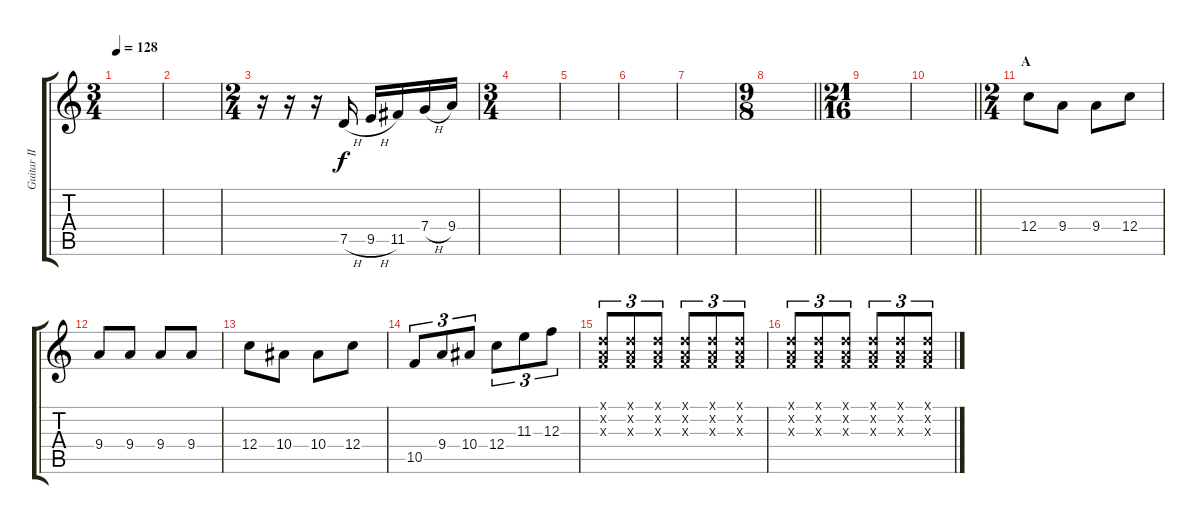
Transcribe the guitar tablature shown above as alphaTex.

\track ("Guitar II" "Guitar II") {instrument distortionguitar}
\staff {score tabs}
\tuning (D4 A3 F3 C3 G2 C2) {hide}
\ts (3 4)
\tempo 128
\clef g2
\ks c
|
|
\ts (2 4)
r.16 r.16 r.16 7.5{h}.16 9.5{h}.16 11.5.16 7.4{h}.16 9.4.16 |
\ts (3 4)
|
|
|
|
\ts (9 8)
\barLineRight lightlight
|
\ts (21 16)
|
\barLineRight lightlight
|
\ts (2 4)
\section ("" "A")
12.4.8{dy f} 9.4.8 9.4.8 12.4.8 |
9.4.8 9.4.8 9.4.8 9.4.8 |
12.4.8 10.4.8 10.4.8 12.4.8 |
10.5.8{tu (3 2)} 9.4.8{tu (3 2)} 10.4.8{tu (3 2)} 12.4.8{tu (3 2)} 11.3.8{tu (3 2)} 12.3.8{tu (3 2)} |
(0.1{x} 0.2{x} 0.3{x}).8{tu (3 2)} (0.1{x} 0.2{x} 0.3{x}).8{tu (3 2)} (0.1{x} 0.2{x} 0.3{x}).8{tu (3 2)} (0.1{x} 0.2{x} 0.3{x}).8{tu (3 2)} (0.1{x} 0.2{x} 0.3{x}).8{tu (3 2)} (0.1{x} 0.2{x} 0.3{x}).8{tu (3 2)} |
(0.1{x} 0.2{x} 0.3{x}).8{tu (3 2)} (0.1{x} 0.2{x} 0.3{x}).8{tu (3 2)} (0.1{x} 0.2{x} 0.3{x}).8{tu (3 2)} (0.1{x} 0.2{x} 0.3{x}).8{tu (3 2)} (0.1{x} 0.2{x} 0.3{x}).8{tu (3 2)} (0.1{x} 0.2{x} 0.3{x}).8{tu (3 2)}
